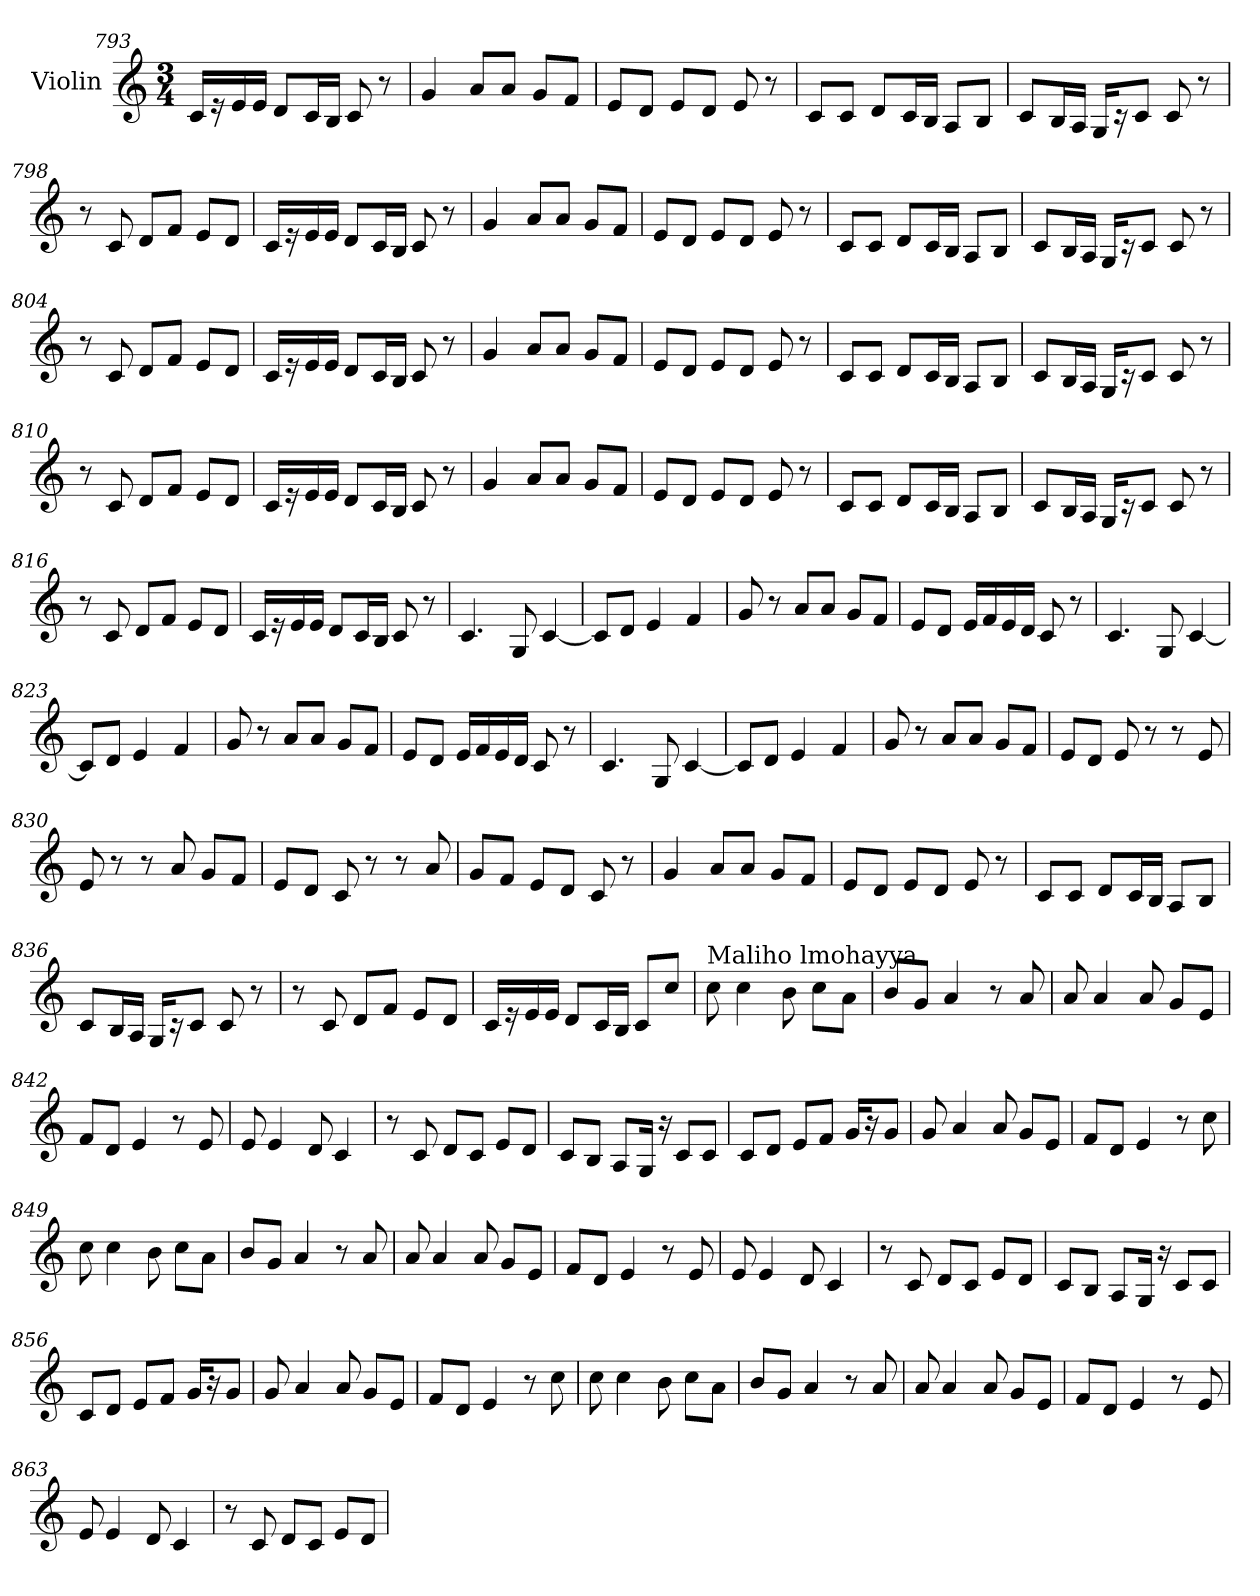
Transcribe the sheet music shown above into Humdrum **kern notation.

**kern
*part1
*staff1
*I"Violin
*clefG2
*k[]
*M3/4
=793
16c/LL
16r
16e/
16e/JJ
8d/L
16c/L
16B/JJ
8c/
8r
=794
4g/
8a/L
8a/J
8g/L
8f/J
!!LO:LB:g=z
=795
8e/L
8d/J
8e/L
8d/J
8e/
8r
=796
8c/L
8c/J
8d/L
16c/L
16B/JJ
8A/L
8B/J
=797
8c/L
16B/L
16A/JJ
16G/KL
16r
8c/J
8c/
8r
=798
8r
8c/
8d/L
8f/J
8e/L
8d/J
=799
16c/LL
16r
16e/
16e/JJ
8d/L
16c/L
16B/JJ
8c/
8r
!!LO:LB:g=z
=800
4g/
8a/L
8a/J
8g/L
8f/J
=801
8e/L
8d/J
8e/L
8d/J
8e/
8r
=802
8c/L
8c/J
8d/L
16c/L
16B/JJ
8A/L
8B/J
=803
8c/L
16B/L
16A/JJ
16G/KL
16r
8c/J
8c/
8r
=804
8r
8c/
8d/L
8f/J
8e/L
8d/J
!!LO:LB:g=z
=805
16c/LL
16r
16e/
16e/JJ
8d/L
16c/L
16B/JJ
8c/
8r
=806
4g/
8a/L
8a/J
8g/L
8f/J
=807
8e/L
8d/J
8e/L
8d/J
8e/
8r
=808
8c/L
8c/J
8d/L
16c/L
16B/JJ
8A/L
8B/J
=809
8c/L
16B/L
16A/JJ
16G/KL
16r
8c/J
8c/
8r
!!LO:LB:g=z
=810
8r
8c/
8d/L
8f/J
8e/L
8d/J
=811
16c/LL
16r
16e/
16e/JJ
8d/L
16c/L
16B/JJ
8c/
8r
=812
4g/
8a/L
8a/J
8g/L
8f/J
=813
8e/L
8d/J
8e/L
8d/J
8e/
8r
=814
8c/L
8c/J
8d/L
16c/L
16B/JJ
8A/L
8B/J
!!LO:LB:g=z
=815
8c/L
16B/L
16A/JJ
16G/KL
16r
8c/J
8c/
8r
=816
8r
8c/
8d/L
8f/J
8e/L
8d/J
=817
16c/LL
16r
16e/
16e/JJ
8d/L
16c/L
16B/JJ
8c/
8r
=818
4.c/
8G/
[4c/
=819
8c/L]
8d/J
4e/
4f/
!!LO:LB:g=z
=820
8g/
8r
8a/L
8a/J
8g/L
8f/J
!!LO:LB:g=z
=821
8e/L
8d/J
16e/LL
16f/
16e/
16d/JJ
8c/
8r
=822
4.c/
8G/
[4c/
=823
8c/L]
8d/J
4e/
4f/
=824
8g/
8r
8a/L
8a/J
8g/L
8f/J
=825
8e/L
8d/J
16e/LL
16f/
16e/
16d/JJ
8c/
8r
=826
4.c/
8G/
[4c/
!!LO:PB:g=z
=827
8c/L]
8d/J
4e/
4f/
=828
8g/
8r
8a/L
8a/J
8g/L
8f/J
=829
8e/L
8d/J
8e/
8r
8r
8e/
=830
8e/
8r
8r
8a/
8g/L
8f/J
=831
8e/L
8d/J
8c/
8r
8r
8a/
=832
8g/L
8f/J
8e/L
8d/J
8c/
8r
!!LO:LB:g=z
=833
4g/
8a/L
8a/J
8g/L
8f/J
=834
8e/L
8d/J
8e/L
8d/J
8e/
8r
=835
8c/L
8c/J
8d/L
16c/L
16B/JJ
8A/L
8B/J
=836
8c/L
16B/L
16A/JJ
16G/KL
16r
8c/J
8c/
8r
=837
8r
8c/
8d/L
8f/J
8e/L
8d/J
!!LO:LB:g=z
=838
16c/LL
16r
16e/
16e/JJ
8d/L
16c/L
16B/JJ
8c/L
8cc/J
=839
!LO:TX:a:t=Maliho lmohayya
8cc\
4cc\
8b\
8cc\L
8a\J
=840
8b/L
8g/J
4a/
8r
8a/
=841
8a/
4a/
8a/
8g/L
8e/J
=842
8f/L
8d/J
4e/
8r
8e/
=843
8e/
4e/
8d/
4c/
!!LO:LB:g=z
=844
8r
8c/
8d/L
8c/J
8e/L
8d/J
=845
8c/L
8B/J
8A/L
16G/Jk
16r
8c/L
8c/J
=846
8c/L
8d/J
8e/L
8f/J
16g/KL
16r
8g/J
=847
8g/
4a/
8a/
8g/L
8e/J
=848
8f/L
8d/J
4e/
8r
8cc\
=849
8cc\
4cc\
8b\
8cc\L
8a\J
!!LO:LB:g=z
=850
8b/L
8g/J
4a/
8r
8a/
=851
8a/
4a/
8a/
8g/L
8e/J
=852
8f/L
8d/J
4e/
8r
8e/
=853
8e/
4e/
8d/
4c/
=854
8r
8c/
8d/L
8c/J
8e/L
8d/J
=855
8c/L
8B/J
8A/L
16G/Jk
16r
8c/L
8c/J
!!LO:LB:g=z
=856
8c/L
8d/J
8e/L
8f/J
16g/KL
16r
8g/J
=857
8g/
4a/
8a/
8g/L
8e/J
=858
8f/L
8d/J
4e/
8r
8cc\
=859
8cc\
4cc\
8b\
8cc\L
8a\J
=860
8b/L
8g/J
4a/
8r
8a/
=861
8a/
4a/
8a/
8g/L
8e/J
!!LO:LB:g=z
=862
8f/L
8d/J
4e/
8r
8e/
=863
8e/
4e/
8d/
4c/
=864
8r
8c/
8d/L
8c/J
8e/L
8d/J
=
*-
